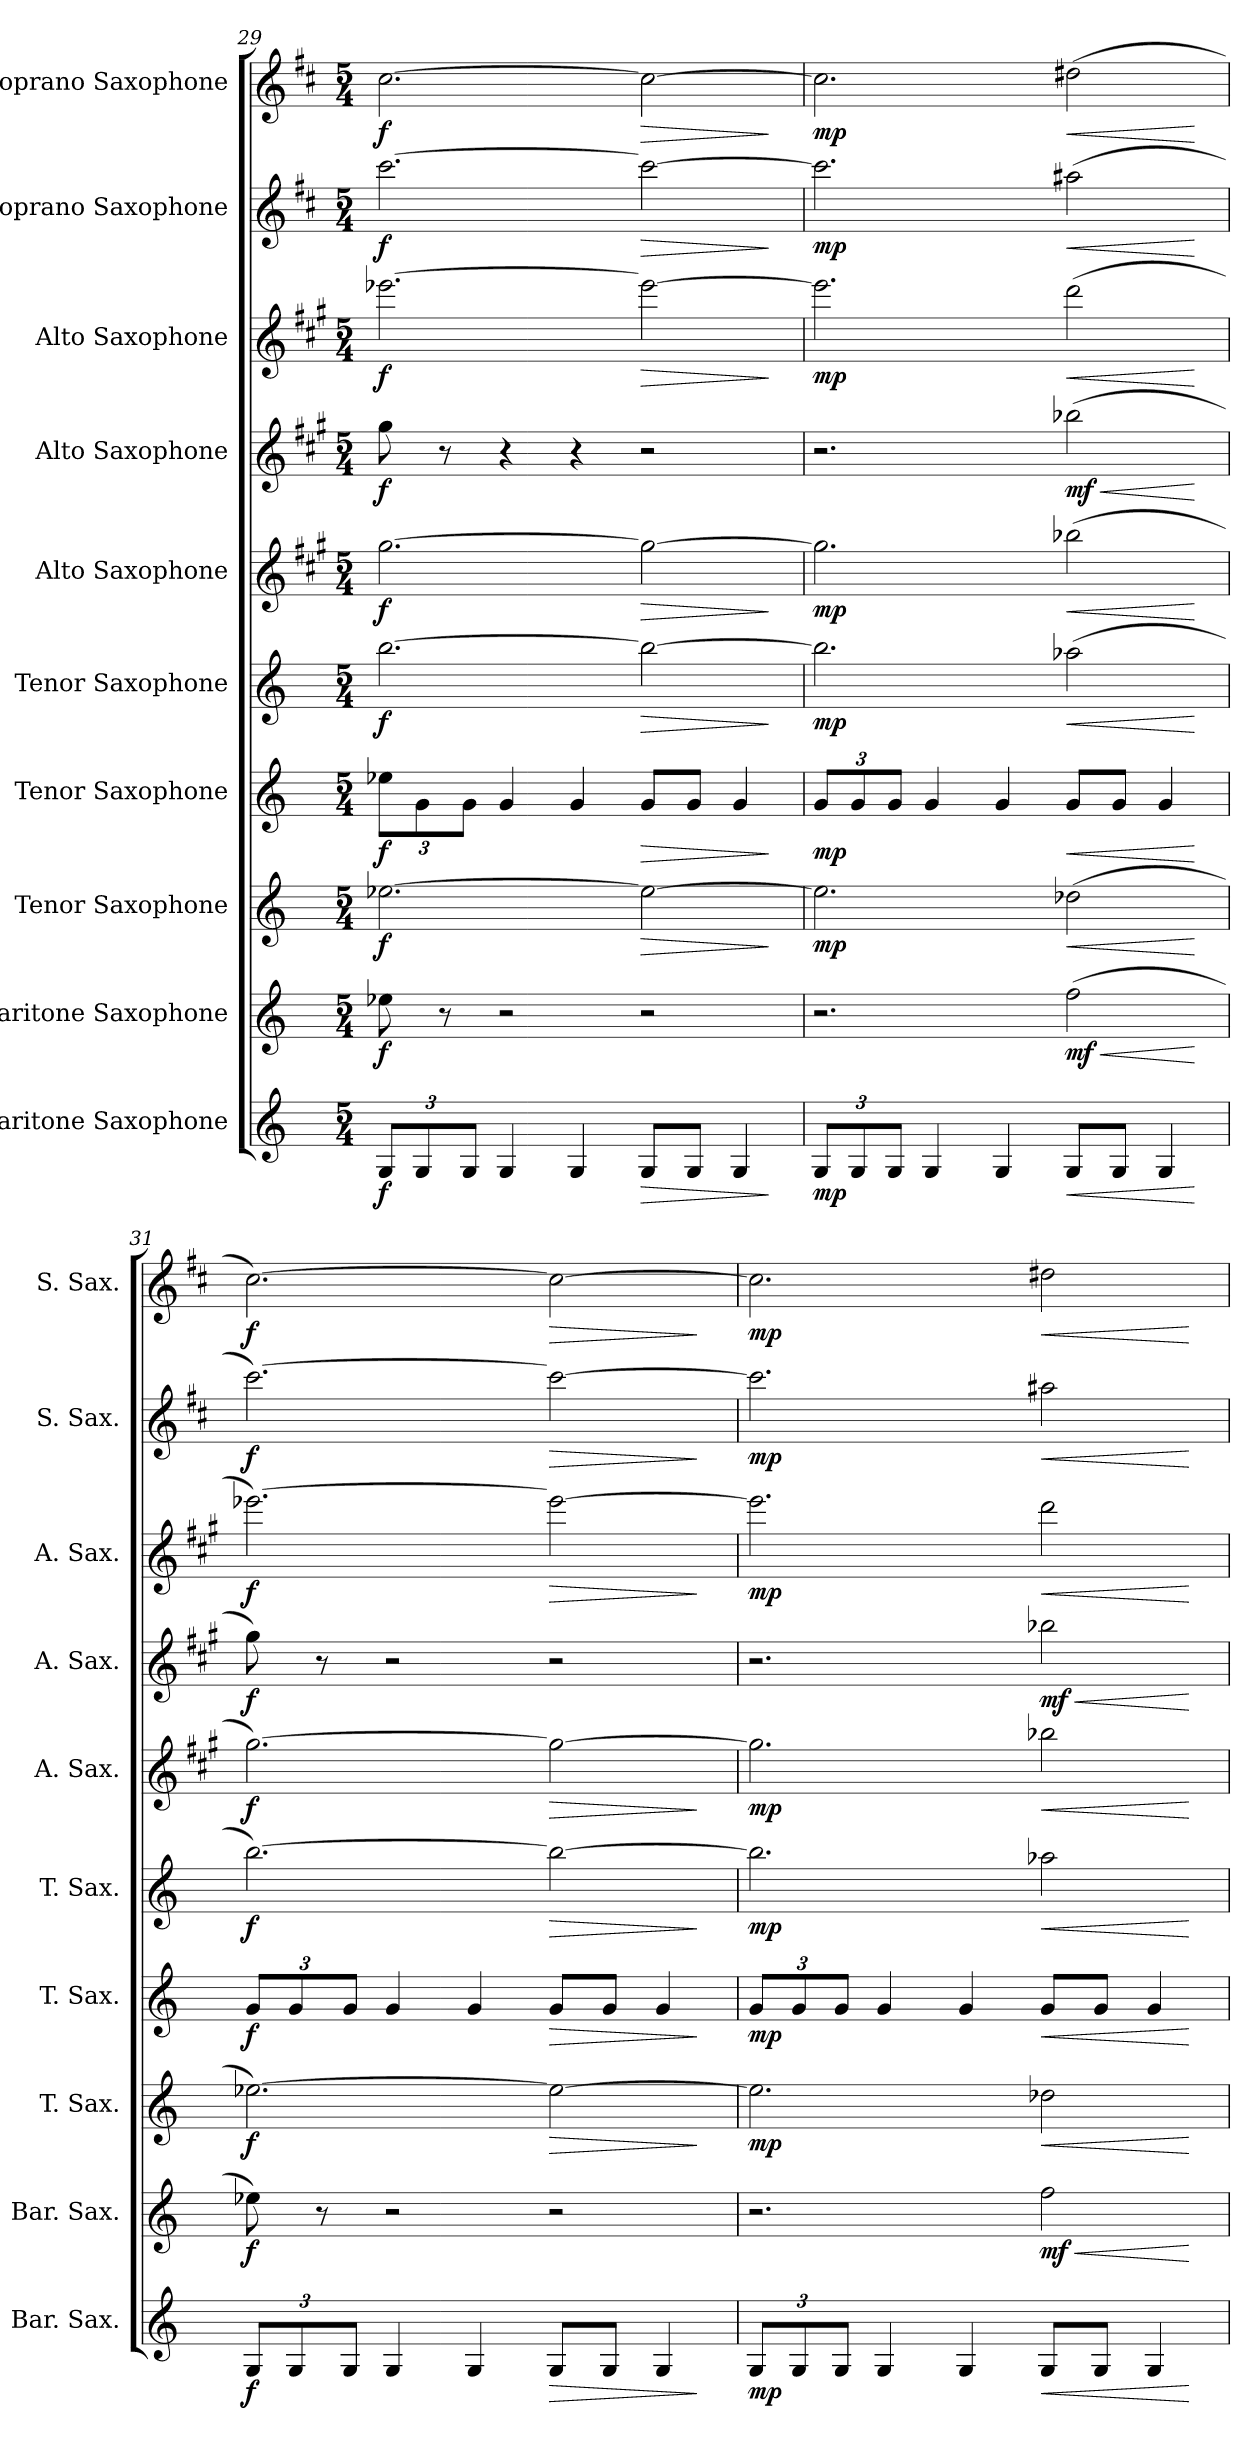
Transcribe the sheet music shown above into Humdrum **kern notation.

**kern	**dynam	**kern	**dynam	**kern	**dynam	**kern	**dynam	**kern	**dynam	**kern	**dynam	**kern	**dynam	**kern	**dynam	**kern	**dynam	**kern	**dynam
*part10	*part10	*part9	*part9	*part8	*part8	*part7	*part7	*part6	*part6	*part5	*part5	*part4	*part4	*part3	*part3	*part2	*part2	*part1	*part1
*staff10	*staff10	*staff9	*staff9	*staff8	*staff8	*staff7	*staff7	*staff6	*staff6	*staff5	*staff5	*staff4	*staff4	*staff3	*staff3	*staff2	*staff2	*staff1	*staff1
*I"Baritone Saxophone	*	*I"Baritone Saxophone	*	*I"Tenor Saxophone	*	*I"Tenor Saxophone	*	*I"Tenor Saxophone	*	*I"Alto Saxophone	*	*I"Alto Saxophone	*	*I"Alto Saxophone	*	*I"Soprano Saxophone	*	*I"Soprano Saxophone	*
*I'Bar. Sax.	*	*I'Bar. Sax.	*	*I'T. Sax.	*	*I'T. Sax.	*	*I'T. Sax.	*	*I'A. Sax.	*	*I'A. Sax.	*	*I'A. Sax.	*	*I'S. Sax.	*	*I'S. Sax.	*
*clefG2	*	*clefG2	*	*clefG2	*	*clefG2	*	*clefG2	*	*clefG2	*	*clefG2	*	*clefG2	*	*clefG2	*	*clefG2	*
*ITrd12c21	*	*ITrd12c21	*	*ITrd8c14	*	*ITrd8c14	*	*ITrd8c14	*	*ITrd5c9	*	*ITrd5c9	*	*ITrd5c9	*	*ITrd1c2	*	*ITrd1c2	*
*k[]	*	*k[]	*	*k[]	*	*k[]	*	*k[]	*	*k[]	*	*k[]	*	*k[]	*	*k[]	*	*k[]	*
*M5/4	*	*M5/4	*	*M5/4	*	*M5/4	*	*M5/4	*	*M5/4	*	*M5/4	*	*M5/4	*	*M5/4	*	*M5/4	*
*Xbrackettup	*	*	*	*	*	*Xbrackettup	*	*	*	*	*	*	*	*	*	*	*	*	*
=29	=29	=29	=29	=29	=29	=29	=29	=29	=29	=29	=29	=29	=29	=29	=29	=29	=29	=29	=29
!	!LO:DY:b	!	!LO:DY:b	!	!LO:DY:b	!	!LO:DY:b	!	!LO:DY:b	!	!LO:DY:b	!	!LO:DY:b	!	!LO:DY:b	!	!LO:DY:b	!	!LO:DY:b
12GG/L	f	8e-X\	f	[2.e-X\	f	12e-X\L	f	[2.b\	f	[2.b\	f	8b\	f	[2.gg-X\	f	[2.bb\	f	[2.b\	f
12GG/	.	.	.	.	.	12G\	.	.	.	.	.	.	.	.	.	.	.	.	.
.	.	8r	.	.	.	.	.	.	.	.	.	8r	.	.	.	.	.	.	.
12GG/J	.	.	.	.	.	12G\J	.	.	.	.	.	.	.	.	.	.	.	.	.
4GG/	.	2r	.	.	.	4G/	.	.	.	.	.	4r	.	.	.	.	.	.	.
4GG/	.	.	.	.	.	4G/	.	.	.	.	.	4r	.	.	.	.	.	.	.
!	!LO:HP:b	!	!	!	!LO:HP:b	!	!LO:HP:b	!	!LO:HP:b	!	!LO:HP:b	!	!	!	!LO:HP:b	!	!LO:HP:b	!	!LO:HP:b
8GG/L	>	2r	.	2e-\_	>	8G/L	>	2b\_	>	2b\_	>	2r	.	2gg-\_	>	2bb\_	>	2b\_	>
8GG/J	.	.	.	.	.	8G/J	.	.	.	.	.	.	.	.	.	.	.	.	.
4GG/	.	.	.	.	.	4G/	.	.	.	.	.	.	.	.	.	.	.	.	.
.	]	.	.	.	]	.	]	.	]	.	]	.	.	.	]	.	]	.	]
!!LO:PB:g=z
=30	=30	=30	=30	=30	=30	=30	=30	=30	=30	=30	=30	=30	=30	=30	=30	=30	=30	=30	=30
!	!LO:DY:b	!	!	!	!LO:DY:b	!	!LO:DY:b	!	!LO:DY:b	!	!LO:DY:b	!	!	!	!LO:DY:b	!	!LO:DY:b	!	!LO:DY:b
12GG/L	mp	2.r	.	2.e-\]	mp	12G/L	mp	2.b\]	mp	2.b\]	mp	2.r	.	2.gg-\]	mp	2.bb\]	mp	2.b\]	mp
12GG/	.	.	.	.	.	12G/	.	.	.	.	.	.	.	.	.	.	.	.	.
12GG/J	.	.	.	.	.	12G/J	.	.	.	.	.	.	.	.	.	.	.	.	.
4GG/	.	.	.	.	.	4G/	.	.	.	.	.	.	.	.	.	.	.	.	.
4GG/	.	.	.	.	.	4G/	.	.	.	.	.	.	.	.	.	.	.	.	.
!	!LO:HP:b	!	!LO:HP:b	!	!LO:HP:b	!	!LO:HP:b	!	!LO:HP:b	!	!LO:HP:b	!	!LO:HP:b	!	!LO:HP:b	!	!LO:HP:b	!	!LO:HP:b
!	!	!	!LO:DY:n=1:b	!	!	!	!	!	!	!	!	!	!LO:DY:n=1:b	!	!	!	!	!	!
8GG/L	<	(2f\	< mf	(2d-X\	<	8G/L	<	(2a-X\	<	(2dd-X\	<	(2dd-X\	< mf	(2ff\	<	(2gg#X\	<	(2cc#X\	<
8GG/J	.	.	.	.	.	8G/J	.	.	.	.	.	.	.	.	.	.	.	.	.
4GG/	.	.	.	.	.	4G/	.	.	.	.	.	.	.	.	.	.	.	.	.
.	[	.	[	.	[	.	[	.	[	.	[	.	[	.	[	.	[	.	[
=31	=31	=31	=31	=31	=31	=31	=31	=31	=31	=31	=31	=31	=31	=31	=31	=31	=31	=31	=31
!	!LO:DY:b	!	!LO:DY:b	!	!LO:DY:b	!	!LO:DY:b	!	!LO:DY:b	!	!LO:DY:b	!	!LO:DY:b	!	!LO:DY:b	!	!LO:DY:b	!	!LO:DY:b
12GG/L	f	8e-X\)	f	[2.e-X\)	f	12G/L	f	[2.b\)	f	[2.b\)	f	8b\)	f	[2.gg-X\)	f	[2.bb\)	f	[2.b\)	f
12GG/	.	.	.	.	.	12G/	.	.	.	.	.	.	.	.	.	.	.	.	.
.	.	8r	.	.	.	.	.	.	.	.	.	8r	.	.	.	.	.	.	.
12GG/J	.	.	.	.	.	12G/J	.	.	.	.	.	.	.	.	.	.	.	.	.
4GG/	.	2r	.	.	.	4G/	.	.	.	.	.	2r	.	.	.	.	.	.	.
4GG/	.	.	.	.	.	4G/	.	.	.	.	.	.	.	.	.	.	.	.	.
!	!LO:HP:b	!	!	!	!LO:HP:b	!	!LO:HP:b	!	!LO:HP:b	!	!LO:HP:b	!	!	!	!LO:HP:b	!	!LO:HP:b	!	!LO:HP:b
8GG/L	>	2r	.	2e-\_	>	8G/L	>	2b\_	>	2b\_	>	2r	.	2gg-\_	>	2bb\_	>	2b\_	>
8GG/J	.	.	.	.	.	8G/J	.	.	.	.	.	.	.	.	.	.	.	.	.
4GG/	.	.	.	.	.	4G/	.	.	.	.	.	.	.	.	.	.	.	.	.
.	]	.	.	.	]	.	]	.	]	.	]	.	.	.	]	.	]	.	]
=32	=32	=32	=32	=32	=32	=32	=32	=32	=32	=32	=32	=32	=32	=32	=32	=32	=32	=32	=32
!	!LO:DY:b	!	!	!	!LO:DY:b	!	!LO:DY:b	!	!LO:DY:b	!	!LO:DY:b	!	!	!	!LO:DY:b	!	!LO:DY:b	!	!LO:DY:b
12GG/L	mp	2.r	.	2.e-\]	mp	12G/L	mp	2.b\]	mp	2.b\]	mp	2.r	.	2.gg-\]	mp	2.bb\]	mp	2.b\]	mp
12GG/	.	.	.	.	.	12G/	.	.	.	.	.	.	.	.	.	.	.	.	.
12GG/J	.	.	.	.	.	12G/J	.	.	.	.	.	.	.	.	.	.	.	.	.
4GG/	.	.	.	.	.	4G/	.	.	.	.	.	.	.	.	.	.	.	.	.
4GG/	.	.	.	.	.	4G/	.	.	.	.	.	.	.	.	.	.	.	.	.
!	!LO:HP:b	!	!LO:HP:b	!	!LO:HP:b	!	!LO:HP:b	!	!LO:HP:b	!	!LO:HP:b	!	!LO:HP:b	!	!LO:HP:b	!	!LO:HP:b	!	!LO:HP:b
!	!	!	!LO:DY:n=1:b	!	!	!	!	!	!	!	!	!	!LO:DY:n=1:b	!	!	!	!	!	!
8GG/L	<	2f\	< mf	2d-X\	<	8G/L	<	2a-X\	<	2dd-X\	<	2dd-X\	< mf	2ff\	<	2gg#X\	<	2cc#X\	<
8GG/J	.	.	.	.	.	8G/J	.	.	.	.	.	.	.	.	.	.	.	.	.
4GG/	.	.	.	.	.	4G/	.	.	.	.	.	.	.	.	.	.	.	.	.
.	[	.	[	.	[	.	[	.	[	.	[	.	[	.	[	.	[	.	[
=	=	=	=	=	=	=	=	=	=	=	=	=	=	=	=	=	=	=	=
*-	*-	*-	*-	*-	*-	*-	*-	*-	*-	*-	*-	*-	*-	*-	*-	*-	*-	*-	*-
